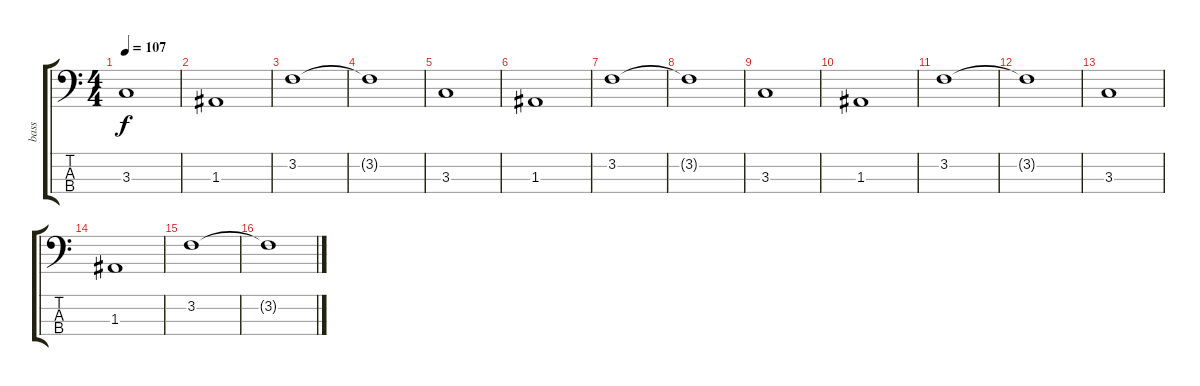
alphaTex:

\track ("bass" "bass") {instrument electricbassfinger}
\staff {score tabs}
\tuning (G2 D2 A1 E1) {hide}
\ts (4 4)
\tempo 107
\clef f4
\ks c
3.3.1{dy f} |
1.3.1 |
3.2.1 |
3.2{t}.1 |
3.3.1 |
1.3.1 |
3.2.1 |
3.2{t}.1 |
3.3.1 |
1.3.1 |
3.2.1 |
3.2{t}.1 |
3.3.1 |
1.3.1 |
3.2.1 |
3.2{t}.1
